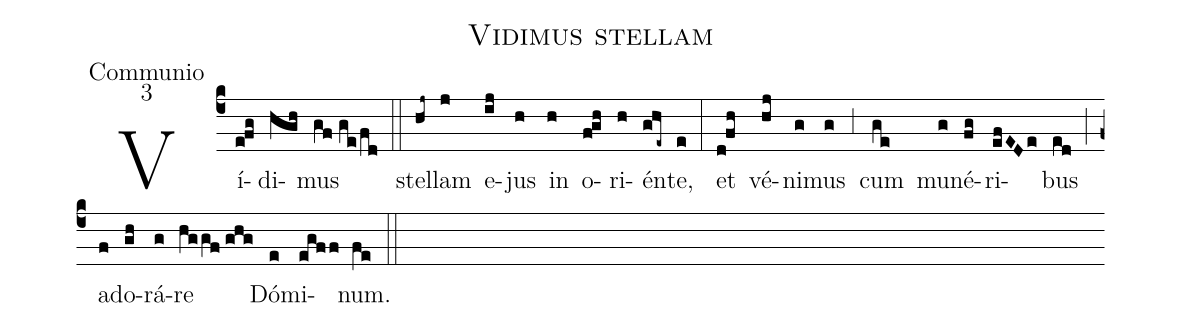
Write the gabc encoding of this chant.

name:Vidimus stellam;
office-part:Communio;
mode:3;
%%
(c4) Ví(e!fg)di(hgh)mus(gf//ge/fd) (::) stel(hj~)lam(j) e(ij)jus(h) in(h) o(f!gh)ri(h)én(ghe~)te,(e) (:) et(d!fh) vé(hj)ni(g)mus(g) (;3) cum(ge) mu(g)né(fg)ri(efEDe)bus(ed) (;) a(f)do(gh)rá(g)re(hggf//ghg) Dó(e)mi(egff)num.(fe) (::)
